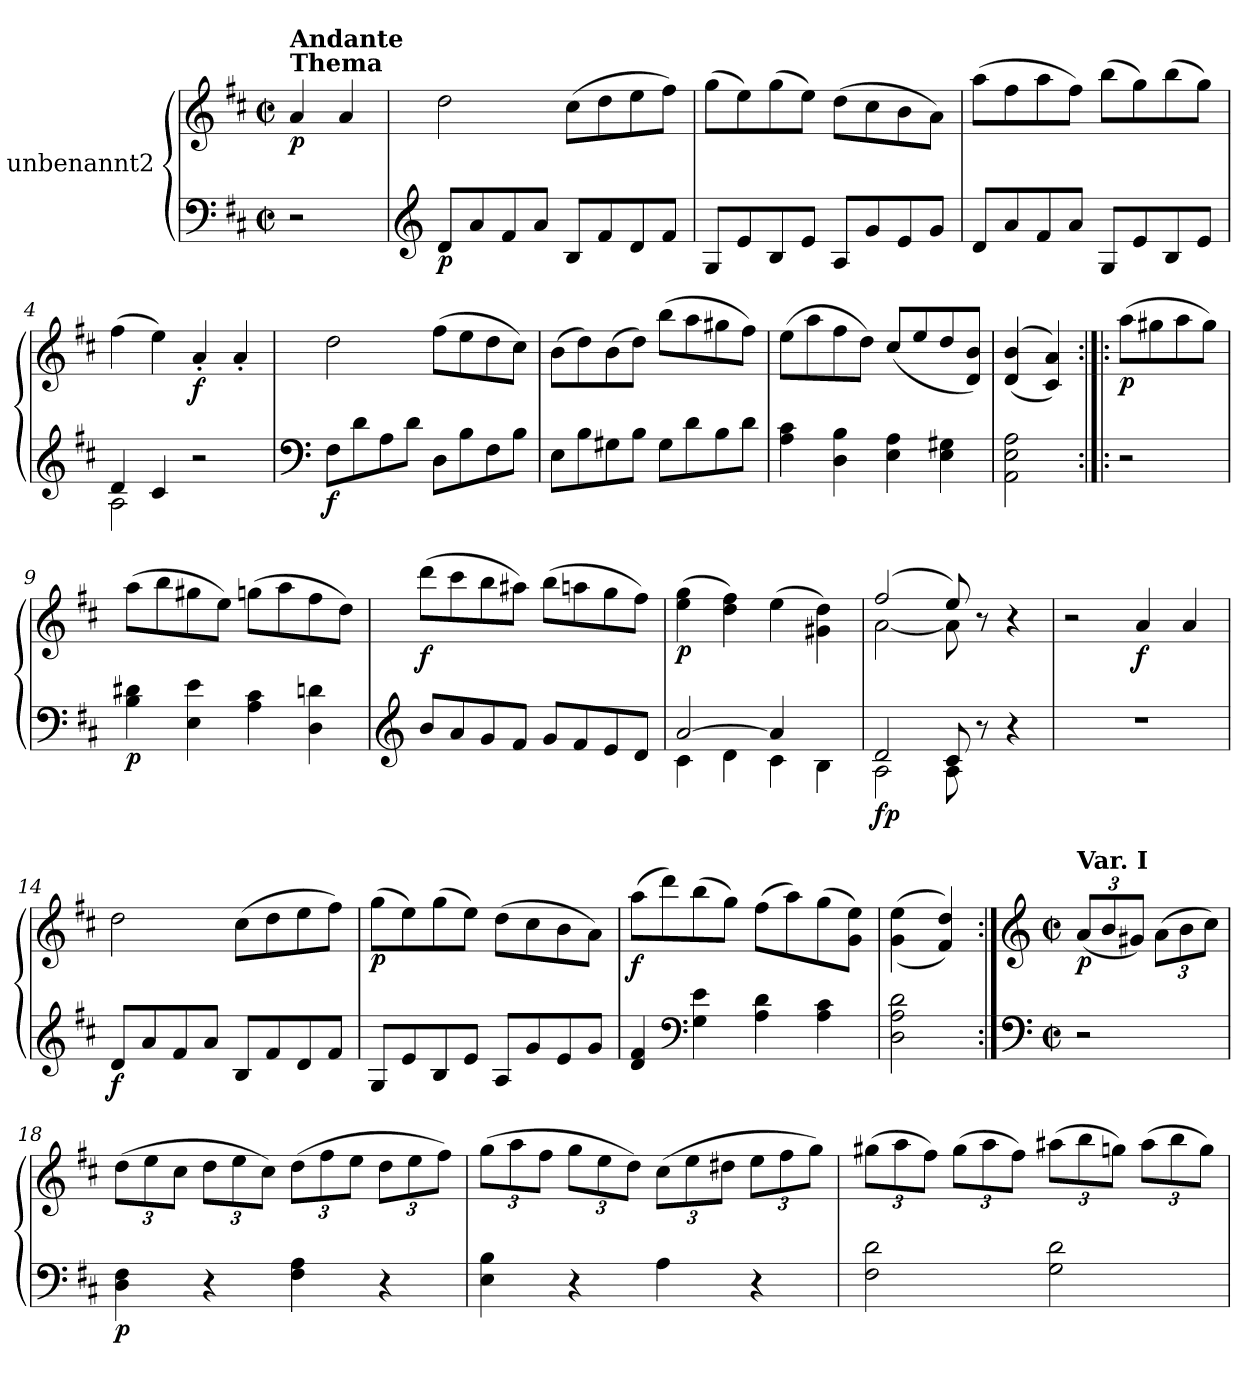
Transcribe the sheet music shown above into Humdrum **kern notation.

**kern	**kern	**dynam
*part1	*part1	*part1
*staff2	*staff1	*staff1/2
*I"unbenannt2	*	*
*clefF4	*clefG2	*
*k[f#c#]	*k[f#c#]	*
*M2/2	*M2/2	*
*met(c|)	*met(c|)	*
=	=	=
!	!LO:TX:a:B:t=Thema	!
!	!LO:TX:a:B:t=Andante	!
!	!	!LO:DY:b
2r	4a/	p
.	4a/	.
=1	=1	=1
*clefG2	*	*
!	!	!LO:DY:b=2
8d/L	2dd\	p
8a/	.	.
8f#/	.	.
8a/J	.	.
8B/L	(>8cc#\L	.
8f#/	8dd\	.
8d/	8ee\	.
8f#/J	8ff#\J)	.
=2	=2	=2
8G/L	(>8gg\L	.
8e/	8ee\)	.
8B/	(>8gg\	.
8e/J	8ee\J)	.
8A/L	(>8dd\L	.
8g/	8cc#\	.
8e/	8b\	.
8g/J	8a\J)	.
=3	=3	=3
8d/L	(>8aa\L	.
8a/	8ff#\	.
8f#/	8aa\	.
8a/J	8ff#\J)	.
8G/L	(>8bb\L	.
8e/	8gg\)	.
8B/	(>8bb\	.
8e/J	8gg\J)	.
=4	=4	=4
*^	*	*
4d/	2A\	(>4ff#\	.
4c#/	.	4ee\)	.
!	!	!	!LO:DY:b
2r	2ryy	4a'/	f
.	.	4a'/	.
*v	*v	*	*
=5	=5	=5
*clefF4	*	*
!	!	!LO:DY:b=2
8F#\L	2dd\	f
8d\	.	.
8A\	.	.
8d\J	.	.
8D\L	(>8ff#\L	.
8B\	8ee\	.
8F#\	8dd\	.
8B\J	8cc#\J)	.
=6	=6	=6
8E\L	(>8b\L	.
8B\	8dd\)	.
8G#X\	(>8b\	.
8B\J	8dd\J)	.
8G#\L	(>8bb\L	.
8d\	8aa\	.
8B\	8gg#X\	.
8d\J	8ff#\J)	.
=7	=7	=7
4A\ 4c#\	(>8ee\L	.
.	8aa\	.
4D\ 4B\	8ff#\	.
.	8dd\J)	.
4E\ 4A\	(>8cc#/L	.
.	8ee/	.
4E\ 4G#X\	8dd/	.
.	8d/ 8b/J)	.
=8	=8	=8
2AA\ 2E\ 2A\	(>(<4d/ 4b/	.
.	4c#/ 4a/))	.
=8X1:|!|:	=8X1:|!|:	=8X1:|!|:
!	!	!LO:DY:b
2r	(>8aa\L	p
.	8gg#X\	.
.	8aa\	.
.	8gg#\J)	.
=9	=9	=9
!	!	!LO:DY:b=2
4B\ 4d#X\	(>8aa\L	p
.	8bb\	.
4E\ 4e\	8gg#X\	.
.	8ee\J)	.
4A\ 4c#\	(>8ggn\L	.
.	8aa\	.
4D\ 4dn\	8ff#\	.
.	8dd\J)	.
=10	=10	=10
*clefG2	*	*
!	!	!LO:DY:b
8b/L	(>8ddd\L	f
8a/	8ccc#\	.
8g/	8bb\	.
8f#/J	8aa#X\J)	.
8g/L	(>8bb\L	.
8f#/	8aan\	.
8e/	8gg\	.
8d/J	8ff#\J)	.
=11	=11	=11
*^	*	*
!	!	!	!LO:DY:b
[2a/	4c#\	(>4ee\ 4gg\	p
.	4d\	4dd\ 4ff#\)	.
4a/]	4c#\	(>4ee\	.
4ryy	4B\	4g#X\ 4dd\)	.
=12	=12	=12	=12
*	*	*^	*
!	!	!	!	!LO:DY:b=2
2d/	2A\	(>2ff#/	[2a\	fp
8c#/	8A\	8ee/)	8a\]	.
8r	4.ryy	8r	4.ryy	.
4r	.	4r	.	.
*v	*v	*	*	*
*	*v	*v	*
=13	=13	=13
1r	2r	.
!	!	!LO:DY:b
.	4a/	f
.	4a/	.
=14	=14	=14
!	!	!LO:DY:b=2
8d/L	2dd\	f
8a/	.	.
8f#/	.	.
8a/J	.	.
8B/L	(>8cc#\L	.
8f#/	8dd\	.
8d/	8ee\	.
8f#/J	8ff#\J)	.
=15	=15	=15
!	!	!LO:DY:b
8G/L	(>8gg\L	p
8e/	8ee\)	.
8B/	(>8gg\	.
8e/J	8ee\J)	.
8A/L	(>8dd\L	.
8g/	8cc#\	.
8e/	8b\	.
8g/J	8a\J)	.
=16	=16	=16
!	!	!LO:DY:b
4d/ 4f#/	(>8aa\L	f
.	8ddd\)	.
*clefF4	*	*
4G\ 4e\	(>8bb\	.
.	8gg\J)	.
4A\ 4d\	(>8ff#\L	.
.	8aa\)	.
4A\ 4c#\	(>8gg\	.
.	8g\ 8ee\J)	.
=17	=17	=17
2D\ 2A\ 2d\	(<(>4g\ 4ee\	.
.	4f#/ 4dd/))	.
=17X2:|!	=17X2:|!	=17X2:|!
*clefF4	*clefG2	*
*M2/2	*M2/2	*
*met(c|)	*met(c|)	*
*	*Xbrackettup	*
!	!LO:TX:a:B:t=Var. I	!
!	!	!LO:DY:b
2r	(<12a/L	p
.	12b/	.
.	12g#X/J)	.
.	(>12a\L	.
.	12b\	.
.	12cc#\J)	.
=18	=18	=18
!	!	!LO:DY:b=2
4D\ 4F#\	(>12dd\L	p
.	12ee\	.
.	12cc#\J	.
4r	12dd\L	.
.	12ee\	.
.	12cc#\J)	.
4F#\ 4A\	(>12dd\L	.
.	12ff#\	.
.	12ee\J	.
4r	12dd\L	.
.	12ee\	.
.	12ff#\J)	.
=19	=19	=19
4E\ 4B\	(>12gg\L	.
.	12aa\	.
.	12ff#\J	.
4r	12gg\L	.
.	12ee\	.
.	12dd\J)	.
4A\	(>12cc#\L	.
.	12ee\	.
.	12dd#X\J	.
4r	12ee\L	.
.	12ff#\	.
.	12gg\J)	.
=20	=20	=20
2F#\ 2d\	(>12gg#X\L	.
.	12aa\	.
.	12ff#\J)	.
.	(>12gg#\L	.
.	12aa\	.
.	12ff#\J)	.
2G\ 2d\	(>12aa#X\L	.
.	12bb\	.
.	12ggn\J)	.
.	(>12aa#\L	.
.	12bb\	.
.	12gg\J)	.
=	=	=
*-	*-	*-
